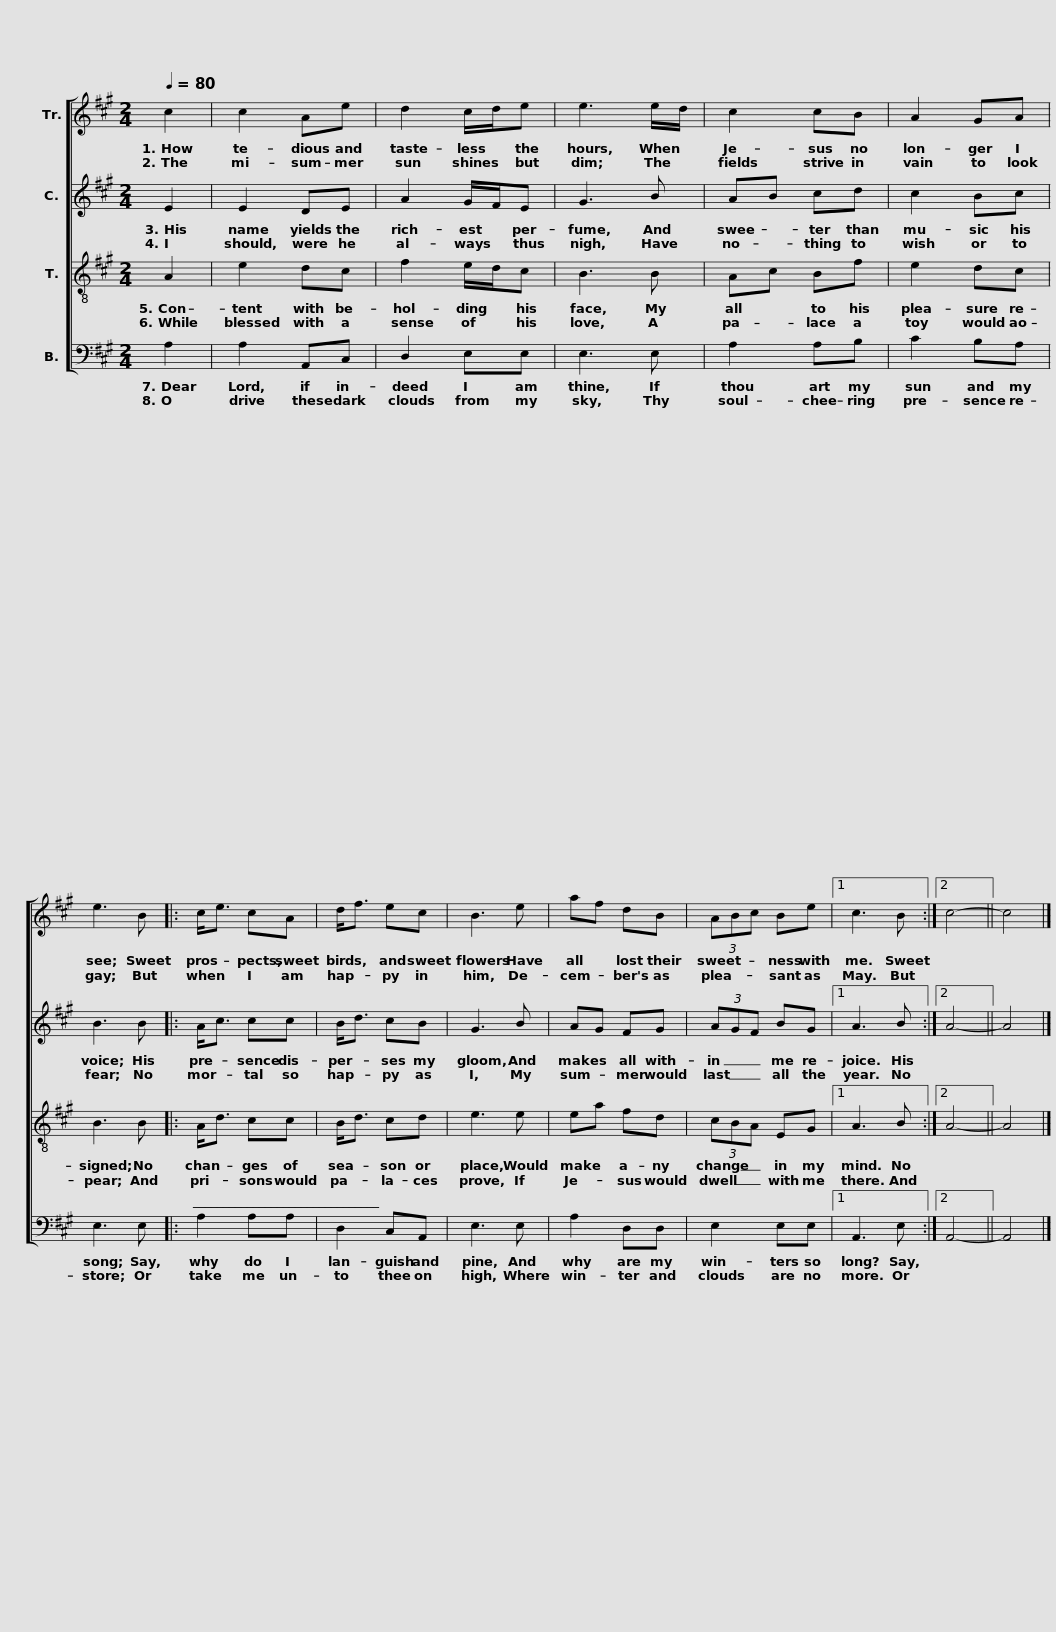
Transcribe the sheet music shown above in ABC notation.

X:1
%%score [ 1 2 3 4 ]
L:1/8
Q:1/4=80
M:2/4
I:linebreak $
K:A
V:1 treble
V:2 treble
V:3 treble-8
V:4 bass
V:1
 c2 | c2 Ae | d2 c/d/e | e3 e/d/ | c2 cB | %5
 A2 GA |$ e3 B |:$ c<e cA | d<f ec | B3 e | %10
 af dB | (3ABc Be |1$ c3 B :|2 c4- || c4 |] %15
V:2
 E2 | E2 DE | A2 G/F/E | G3 B | AB cd | %5
 c2 Bc |$ B3 B |:$ A<c cc | B<d cB | G3 B | %10
 AG FG | (3AGF BG |1$ A3 B :|2 A4- || A4 |] %15
V:3
 A2 | e2 dc | f2 e/d/c | B3 B | Ac Bf | %5
 e2 dc |$ B3 B |:$ A<d cc | B<d cd | e3 e | %10
 ea fd | (3cBA EG |1$ A3 B :|2 A4- || A4 |] %15
V:4
 A,2 | A,2 A,,C, | D,2 E,E, | E,3 E, | A,2 A,B, | %5
 C2 B,A, |$ E,3 E, |:$ A,2 A,A, | D,2 C,A,, | E,3 E, | %10
 A,2 D,D, | E,2 E,E, |1$ A,,3 E, :|2 A,,4- || A,,4 |] %15
